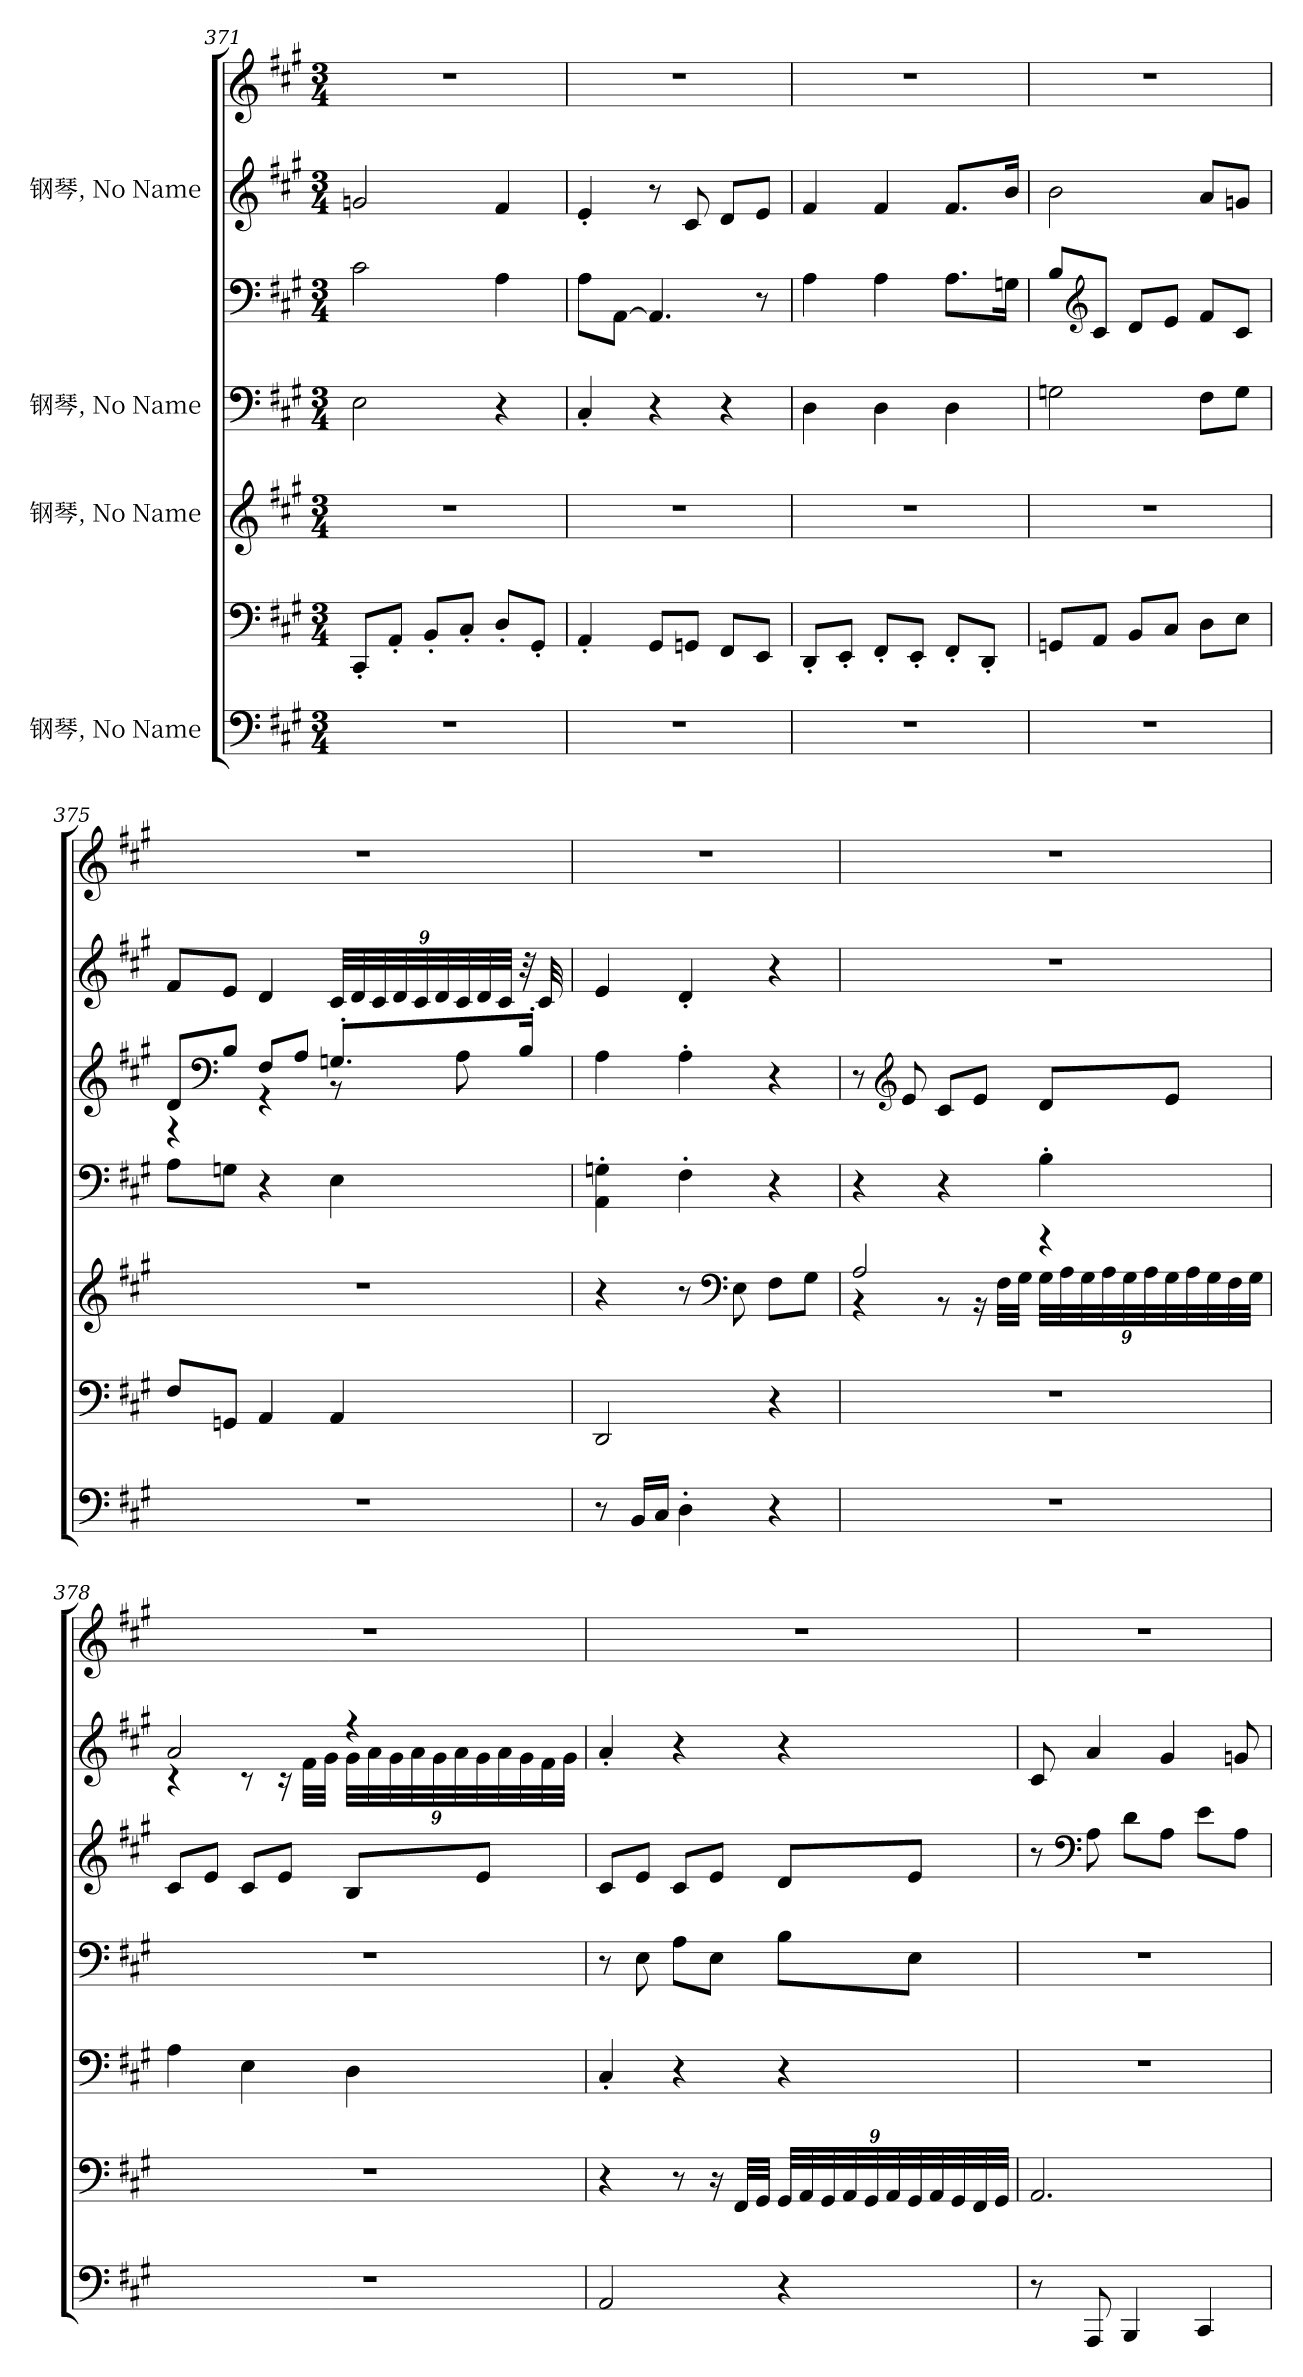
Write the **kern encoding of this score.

**kern	**kern	**kern	**kern	**kern	**kern	**kern
*part4	*part4	*part3	*part2	*part2	*part1	*part1
*staff7	*staff6	*staff5	*staff4	*staff3	*staff2	*staff1
*I"钢琴, No Name	*	*I"钢琴, No Name	*I"钢琴, No Name	*	*I"钢琴, No Name	*
*clefF4	*clefF4	*clefG2	*clefF4	*clefF4	*clefG2	*clefG2
*k[f#c#g#]	*k[f#c#g#]	*k[f#c#g#]	*k[f#c#g#]	*k[f#c#g#]	*k[f#c#g#]	*k[f#c#g#]
*M3/4	*M3/4	*M3/4	*M3/4	*M3/4	*M3/4	*M3/4
*MM36	*MM36	*MM36	*MM36	*MM36	*MM36	*MM36
=371	=371	=371	=371	=371	=371	=371
2.r	8CC#'/L	2.r	2E\	2c#\	2gn/	2.r
.	8AA'/J	.	.	.	.	.
.	8BB'/L	.	.	.	.	.
.	8C#'/J	.	.	.	.	.
.	8D'/L	.	4r	4A\	4f#/	.
.	8GG#'/J	.	.	.	.	.
=372	=372	=372	=372	=372	=372	=372
2.r	4AA'/	2.r	4C#'/	8A\L	4e'/	2.r
.	.	.	.	[8AA\J	.	.
.	8GG#/L	.	4r	4.AA/]	8r	.
.	8GGn/J	.	.	.	8c#/	.
.	8FF#/L	.	4r	.	8d/L	.
.	8EE/J	.	.	8r	8e/J	.
!!LO:PB:g=z
=373	=373	=373	=373	=373	=373	=373
*	*	*	*	*	*	*MM36
2.r	8DD'/L	2.r	4D\	4A\	4f#/	2.r
.	8EE'/J	.	.	.	.	.
.	8FF#'/L	.	4D\	4A\	4f#/	.
.	8EE'/J	.	.	.	.	.
.	8FF#'/L	.	4D\	8.A\L	8.f#/L	.
.	8DD'/J	.	.	.	.	.
.	.	.	.	16Gn\Jk	16b/Jk	.
=374	=374	=374	=374	=374	=374	=374
2.r	8GGn/L	2.r	2Gn\	8B/L	2b\	2.r
*	*	*	*	*clefG2	*	*
.	8AA/J	.	.	8c#/J	.	.
.	8BB/L	.	.	8d/L	.	.
.	8C#/J	.	.	8e/J	.	.
.	8D\L	.	8F#\L	8f#/L	8a/L	.
.	8E\J	.	8G\J	8c#/J	8gn/J	.
=375	=375	=375	=375	=375	=375	=375
*	*	*	*	*^	*	*
2.r	8F#/L	2.r	8A\L	8d/L	4r	8f#/L	2.r
*	*	*	*	*clefF4	*	*	*
.	8GGn/J	.	8Gn\J	8B/J	.	8e/J	.
.	4AA/	.	4r	8F#/L	4r	4d/	.
.	.	.	.	8A/J	.	.	.
*	*	*	*	*	*	*Xbrackettup	*
.	4AA/	.	4E\	8.Gn'/L	8r	48c#/LLL	.
.	.	.	.	.	.	48d/	.
.	.	.	.	.	.	48c#/	.
.	.	.	.	.	.	48d/	.
.	.	.	.	.	.	48c#/	.
.	.	.	.	.	.	48d/	.
.	.	.	.	.	8A\	48c#/	.
.	.	.	.	.	.	48d/	.
.	.	.	.	.	.	48c#/JJJ	.
.	.	.	.	16B'/Jk	.	32r	.
.	.	.	.	.	.	32c#/	.
*	*	*	*	*v	*v	*	*
!!LO:PB:g=z
=376	=376	=376	=376	=376	=376	=376
*	*	*	*	*	*	*MM33
8r	2DD/	4r	4AA\' 4Gn\'	4A\	4e/	2.r
16BB/LL	.	.	.	.	.	.
16C#/JJ	.	.	.	.	.	.
4D'\	.	8r	4F#'\	4A'\	4d'/	.
*	*	*clefF4	*	*	*	*
.	.	8E\	.	.	.	.
4r	4r	8F#\L	4r	4r	4r	.
.	.	8G#\J	.	.	.	.
=377	=377	=377	=377	=377	=377	=377
*	*	*	*	*	*	*MM36
*	*	*^	*	*	*	*
2.r	2.r	2A/	4r	4r	8r	2.r	2.r
*	*	*	*	*	*clefG2	*	*
.	.	.	.	.	8e/	.	.
.	.	.	8r	4r	8c#/L	.	.
.	.	.	16r	.	8e/J	.	.
.	.	.	32F#\LLL	.	.	.	.
.	.	.	32G#\JJJ	.	.	.	.
*	*	*	*Xbrackettup	*	*	*	*
.	.	4r	48G#\LLL	4B'\	8d/L	.	.
.	.	.	48A\	.	.	.	.
.	.	.	48G#\	.	.	.	.
.	.	.	48A\	.	.	.	.
.	.	.	48G#\	.	.	.	.
.	.	.	48A\	.	.	.	.
.	.	.	48G#\	.	8e/J	.	.
.	.	.	48A\	.	.	.	.
.	.	.	48G#\	.	.	.	.
.	.	.	32F#\	.	.	.	.
.	.	.	32G#\JJJ	.	.	.	.
*	*	*v	*v	*	*	*	*
!!LO:PB:g=z
=378	=378	=378	=378	=378	=378	=378
*	*	*	*	*	*	*MM36
*	*	*	*	*	*^	*
2.r	2.r	4A\	2.r	8c#/L	2a/	4r	2.r
.	.	.	.	8e/J	.	.	.
.	.	4E\	.	8c#/L	.	8r	.
.	.	.	.	8e/J	.	16r	.
.	.	.	.	.	.	32f#\LLL	.
.	.	.	.	.	.	32g#\JJJ	.
.	.	4D\	.	8B/L	4r	48g#\LLL	.
.	.	.	.	.	.	48a\	.
.	.	.	.	.	.	48g#\	.
.	.	.	.	.	.	48a\	.
.	.	.	.	.	.	48g#\	.
.	.	.	.	.	.	48a\	.
.	.	.	.	8e/J	.	48g#\	.
.	.	.	.	.	.	48a\	.
.	.	.	.	.	.	48g#\	.
.	.	.	.	.	.	32f#\	.
.	.	.	.	.	.	32g#\JJJ	.
*	*	*	*	*	*v	*v	*
=379	=379	=379	=379	=379	=379	=379
*	*	*	*	*	*	*MM36
2AA/	4r	4C#'/	8r	8c#/L	4a'/	2.r
.	.	.	8E\	8e/J	.	.
.	8r	4r	8A\L	8c#/L	4r	.
.	16r	.	8E\J	8e/J	.	.
.	32FF#/LLL	.	.	.	.	.
.	32GG#/JJJ	.	.	.	.	.
*	*Xbrackettup	*	*	*	*	*
4r	48GG#/LLL	4r	8B\L	8d/L	4r	.
.	48AA/	.	.	.	.	.
.	48GG#/	.	.	.	.	.
.	48AA/	.	.	.	.	.
.	48GG#/	.	.	.	.	.
.	48AA/	.	.	.	.	.
.	48GG#/	.	8E\J	8e/J	.	.
.	48AA/	.	.	.	.	.
.	48GG#/	.	.	.	.	.
.	32FF#/	.	.	.	.	.
.	32GG#/JJJ	.	.	.	.	.
=380	=380	=380	=380	=380	=380	=380
*	*	*	*	*	*	*MM36
8r	2.AA/	2.r	2.r	8r	8c#/	2.r
*	*	*	*	*clefF4	*	*
8AAA/	.	.	.	8A\	4a/	.
4BBB/	.	.	.	8d\L	.	.
.	.	.	.	8A\J	4g#/	.
4CC#/	.	.	.	8e\L	.	.
.	.	.	.	8A\J	8gn/	.
=	=	=	=	=	=	=
*-	*-	*-	*-	*-	*-	*-
